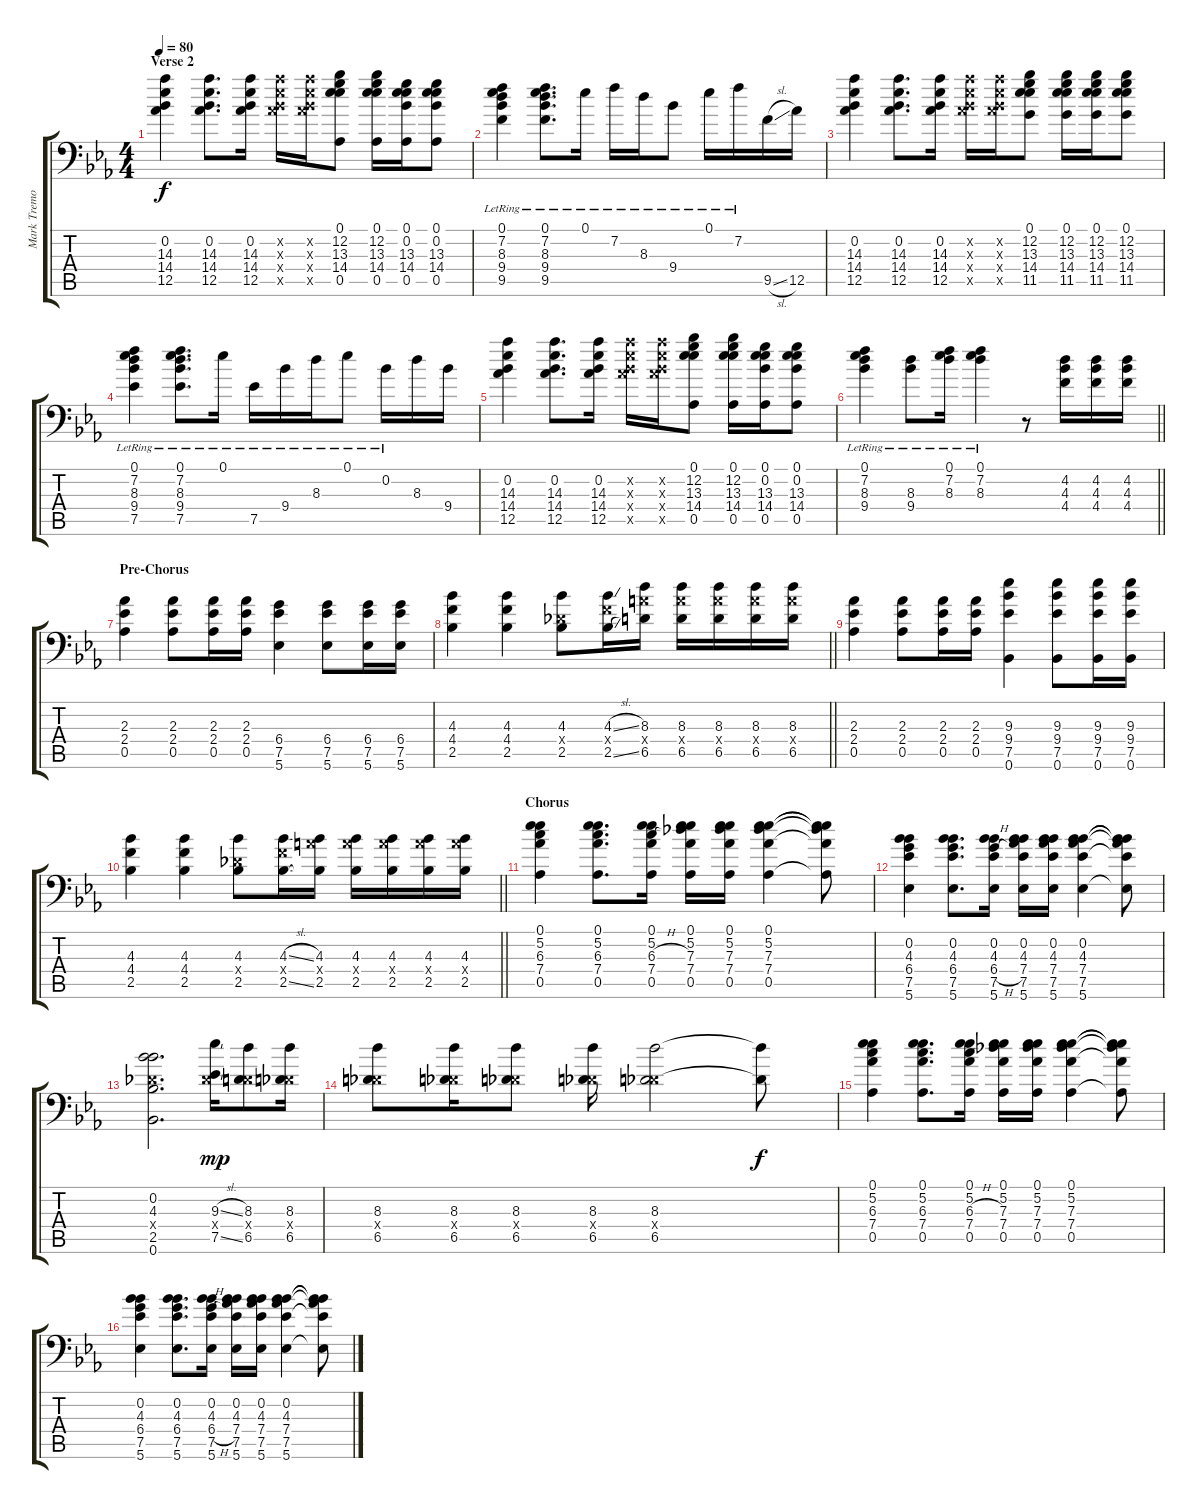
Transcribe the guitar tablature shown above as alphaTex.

\track ("Mark Tremonti" "Mark Tremo") {instrument distortionguitar}
\staff {score tabs}
\tuning (Eb4 Bb3 Gb3 Db3 Ab2 Bb1) {hide}
\ts (4 4)
\section ("" "Verse 2")
\tempo 80
\clef f4
\ks eb
(0.2 14.3 14.4 12.5).4{dy f} (0.2 14.3 14.4 12.5).8{d} (0.2 14.3 14.4 12.5).16 (0.2{x} 14.3{x} 14.4{x} 12.5{x}).16 (0.2{x} 14.3{x} 14.4{x} 12.5{x}).16 (0.1 12.2 13.3 14.4 0.5).8 (0.1 12.2 13.3 14.4 0.5).16 (0.1 0.2 13.3 14.4 0.5).16 (0.1 0.2 13.3 14.4 0.5).8 |
(0.1{lr} 7.2{lr} 8.3{lr} 9.4{lr} 9.5{lr}).4 (0.1{lr} 7.2{lr} 8.3{lr} 9.4{lr} 9.5{lr}).8{d} 0.1{lr}.16 7.2{lr}.16 8.3{lr}.16 9.4{lr}.8 0.1{lr}.16 7.2{lr}.16 9.5{sl}.16 12.5.16 |
(0.2 14.3 14.4 12.5).4 (0.2 14.3 14.4 12.5).8{d} (0.2 14.3 14.4 12.5).16 (0.2{x} 14.3{x} 14.4{x} 12.5{x}).16 (0.2{x} 14.3{x} 14.4{x} 12.5{x}).16 (0.1 12.2 13.3 14.4 11.5).8 (0.1 12.2 13.3 14.4 11.5).16 (0.1 12.2 13.3 14.4 11.5).16 (0.1 12.2 13.3 14.4 11.5).8 |
(0.1{lr} 7.2{lr} 8.3{lr} 9.4{lr} 7.5{lr}).4 (0.1{lr} 7.2{lr} 8.3{lr} 9.4{lr} 7.5{lr}).8{d} 0.1{lr}.16 7.5{lr}.16 9.4{lr}.16 8.3{lr}.16 0.1{lr}.8 0.2{lr}.16 8.3.16 9.4.16 |
(0.2 14.3 14.4 12.5).4 (0.2 14.3 14.4 12.5).8{d} (0.2 14.3 14.4 12.5).16 (0.2{x} 14.3{x} 14.4{x} 12.5{x}).16 (0.2{x} 14.3{x} 14.4{x} 12.5{x}).16 (0.1 12.2 13.3 14.4 0.5).8 (0.1 12.2 13.3 14.4 0.5).16 (0.1 0.2 13.3 14.4 0.5).16 (0.1 0.2 13.3 14.4 0.5).8 |
\barLineRight lightlight
(0.1{lr} 7.2{lr} 8.3{lr} 9.4{lr}).4 (8.3{lr} 9.4{lr}).8 (0.1{lr} 7.2 8.3).16 (0.1{lr} 7.2 8.3).4 r.8 (4.2 4.3 4.4).16 (4.2 4.3 4.4).16 (4.2 4.3 4.4).16 |
\section ("" "Pre-Chorus")
(2.3 2.4 0.5).4{volume 16 instrument electricguitarclean} (2.3 2.4 0.5).8 (2.3 2.4 0.5).16 (2.3 2.4 0.5).16 (6.4 7.5 5.6).4 (6.4 7.5 5.6).8 (6.4 7.5 5.6).16 (6.4 7.5 5.6).16 |
\barLineRight lightlight
(4.3 4.4 2.5).4 (4.3 4.4 2.5).4 (4.3 0.4{x} 2.5).8 (4.3{sl} 4.4{x} 2.5{sl}).16 (8.3 8.4{x} 6.5).16 (8.3 8.4{x} 6.5).16 (8.3 8.4{x} 6.5).16 (8.3 8.4{x} 6.5).16 (8.3 8.4{x} 6.5).16 |
(2.3 2.4 0.5).4 (2.3 2.4 0.5).8 (2.3 2.4 0.5).16 (2.3 2.4 0.5).16 (9.3 9.4 7.5 0.6).4 (9.3 9.4 7.5 0.6).8 (9.3 9.4 7.5 0.6).16 (9.3 9.4 7.5 0.6).16 |
\barLineRight lightlight
(4.3 4.4 2.5).4 (4.3 4.4 2.5).4 (4.3 0.4{x} 2.5).8 (4.3{sl} 4.4{x} 2.5{sl}).16 (4.3 8.4{x} 2.5).16 (4.3 8.4{x} 2.5).16 (4.3 8.4{x} 2.5).16 (4.3 8.4{x} 2.5).16 (4.3 8.4{x} 2.5).16 |
\section ("" "Chorus")
(0.1 5.2 6.3 7.4 0.5).4 (0.1 5.2 6.3 7.4 0.5).8{d} (0.1 5.2 6.3{h} 7.4 0.5).16 (0.1 5.2 7.3 7.4 0.5).16 (0.1 5.2 7.3 7.4 0.5).16 (0.1 5.2 7.3 7.4 0.5).4 (0.1{t} 5.2{t} 7.3{t} 7.4{t} 0.5{t}).8 |
(0.2 4.3 6.4 7.5 5.6).4 (0.2 4.3 6.4 7.5 5.6).8{d} (0.2 4.3 6.4{h} 7.5 5.6).16 (0.2 4.3 7.4 7.5 5.6).16 (0.2 4.3 7.4 7.5 5.6).16 (0.2 4.3 7.4 7.5 5.6).4 (0.2{t} 4.3{t} 7.4{t} 7.5{t} 5.6{t}).8 |
(0.2 4.3 0.4{x} 2.5 0.6).2{d} (9.3{sl} 0.4{x} 7.5{sl}).16{dy mp} (8.3 0.4{x} 6.5).8 (8.3 0.4{x} 6.5).16 |
(8.3 0.4{x} 6.5).8 (8.3 0.4{x} 6.5).16 (8.3 0.4{x} 6.5).8 (8.3 0.4{x} 6.5).16 (8.3 0.4{x} 6.5).2 (8.3{t} 6.5{t}).8{dy f} |
(0.1 5.2 6.3 7.4 0.5).4 (0.1 5.2 6.3 7.4 0.5).8{d} (0.1 5.2 6.3{h} 7.4 0.5).16 (0.1 5.2 7.3 7.4 0.5).16 (0.1 5.2 7.3 7.4 0.5).16 (0.1 5.2 7.3 7.4 0.5).4 (0.1{t} 5.2{t} 7.3{t} 7.4{t} 0.5{t}).8 |
(0.2 4.3 6.4 7.5 5.6).4 (0.2 4.3 6.4 7.5 5.6).8{d} (0.2 4.3 6.4{h} 7.5 5.6).16 (0.2 4.3 7.4 7.5 5.6).16 (0.2 4.3 7.4 7.5 5.6).16 (0.2 4.3 7.4 7.5 5.6).4 (0.2{t} 4.3{t} 7.4{t} 7.5{t} 5.6{t}).8
